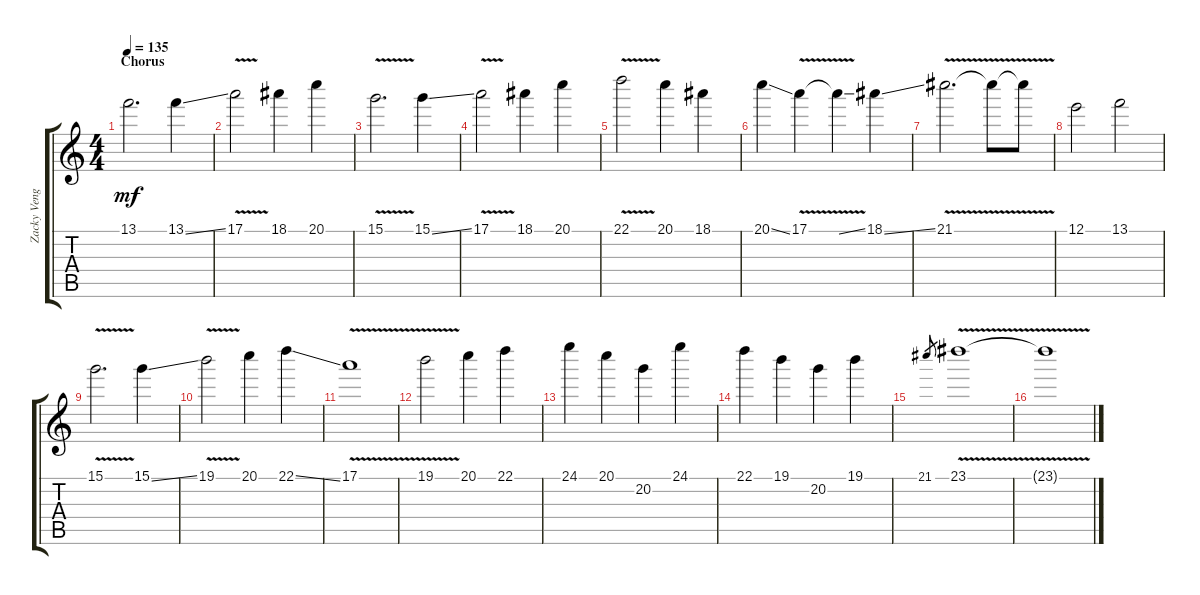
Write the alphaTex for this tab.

\track ("Zacky Vengeance (Lead)" "Zacky Veng") {instrument distortionguitar}
\staff {score tabs}
\tuning (E4 B3 G3 D3 A2 D2) {hide}
\ts (4 4)
\section ("" "Chorus")
\tempo 135
\clef g2
\ks c
13.1.2{d dy mf} 13.1{ss}.4 |
17.1{v}.2 18.1.4 20.1.4 |
15.1{v}.2{d} 15.1{ss}.4 |
17.1{v}.2 18.1.4 20.1.4 |
22.1{v}.2 20.1.4 18.1.4 |
20.1{ss}.4 17.1{v}.4 17.1{v ss t}.4 18.1{ss}.4 |
21.1{v}.2{d} 21.1{v t}.8 21.1{t}.8 |
12.1.2 13.1.2 |
15.1{v}.2{d} 15.1{ss}.4 |
19.1{v}.2 20.1.4 22.1{ss}.4 |
17.1{v}.1 |
19.1{v}.2 20.1.4 22.1.4 |
24.1.4 20.1.4 20.2.4 24.1.4 |
22.1.4 19.1.4 20.2.4 19.1.4 |
21.1.8{gr} 23.1{v}.1 |
23.1{v t}.1
